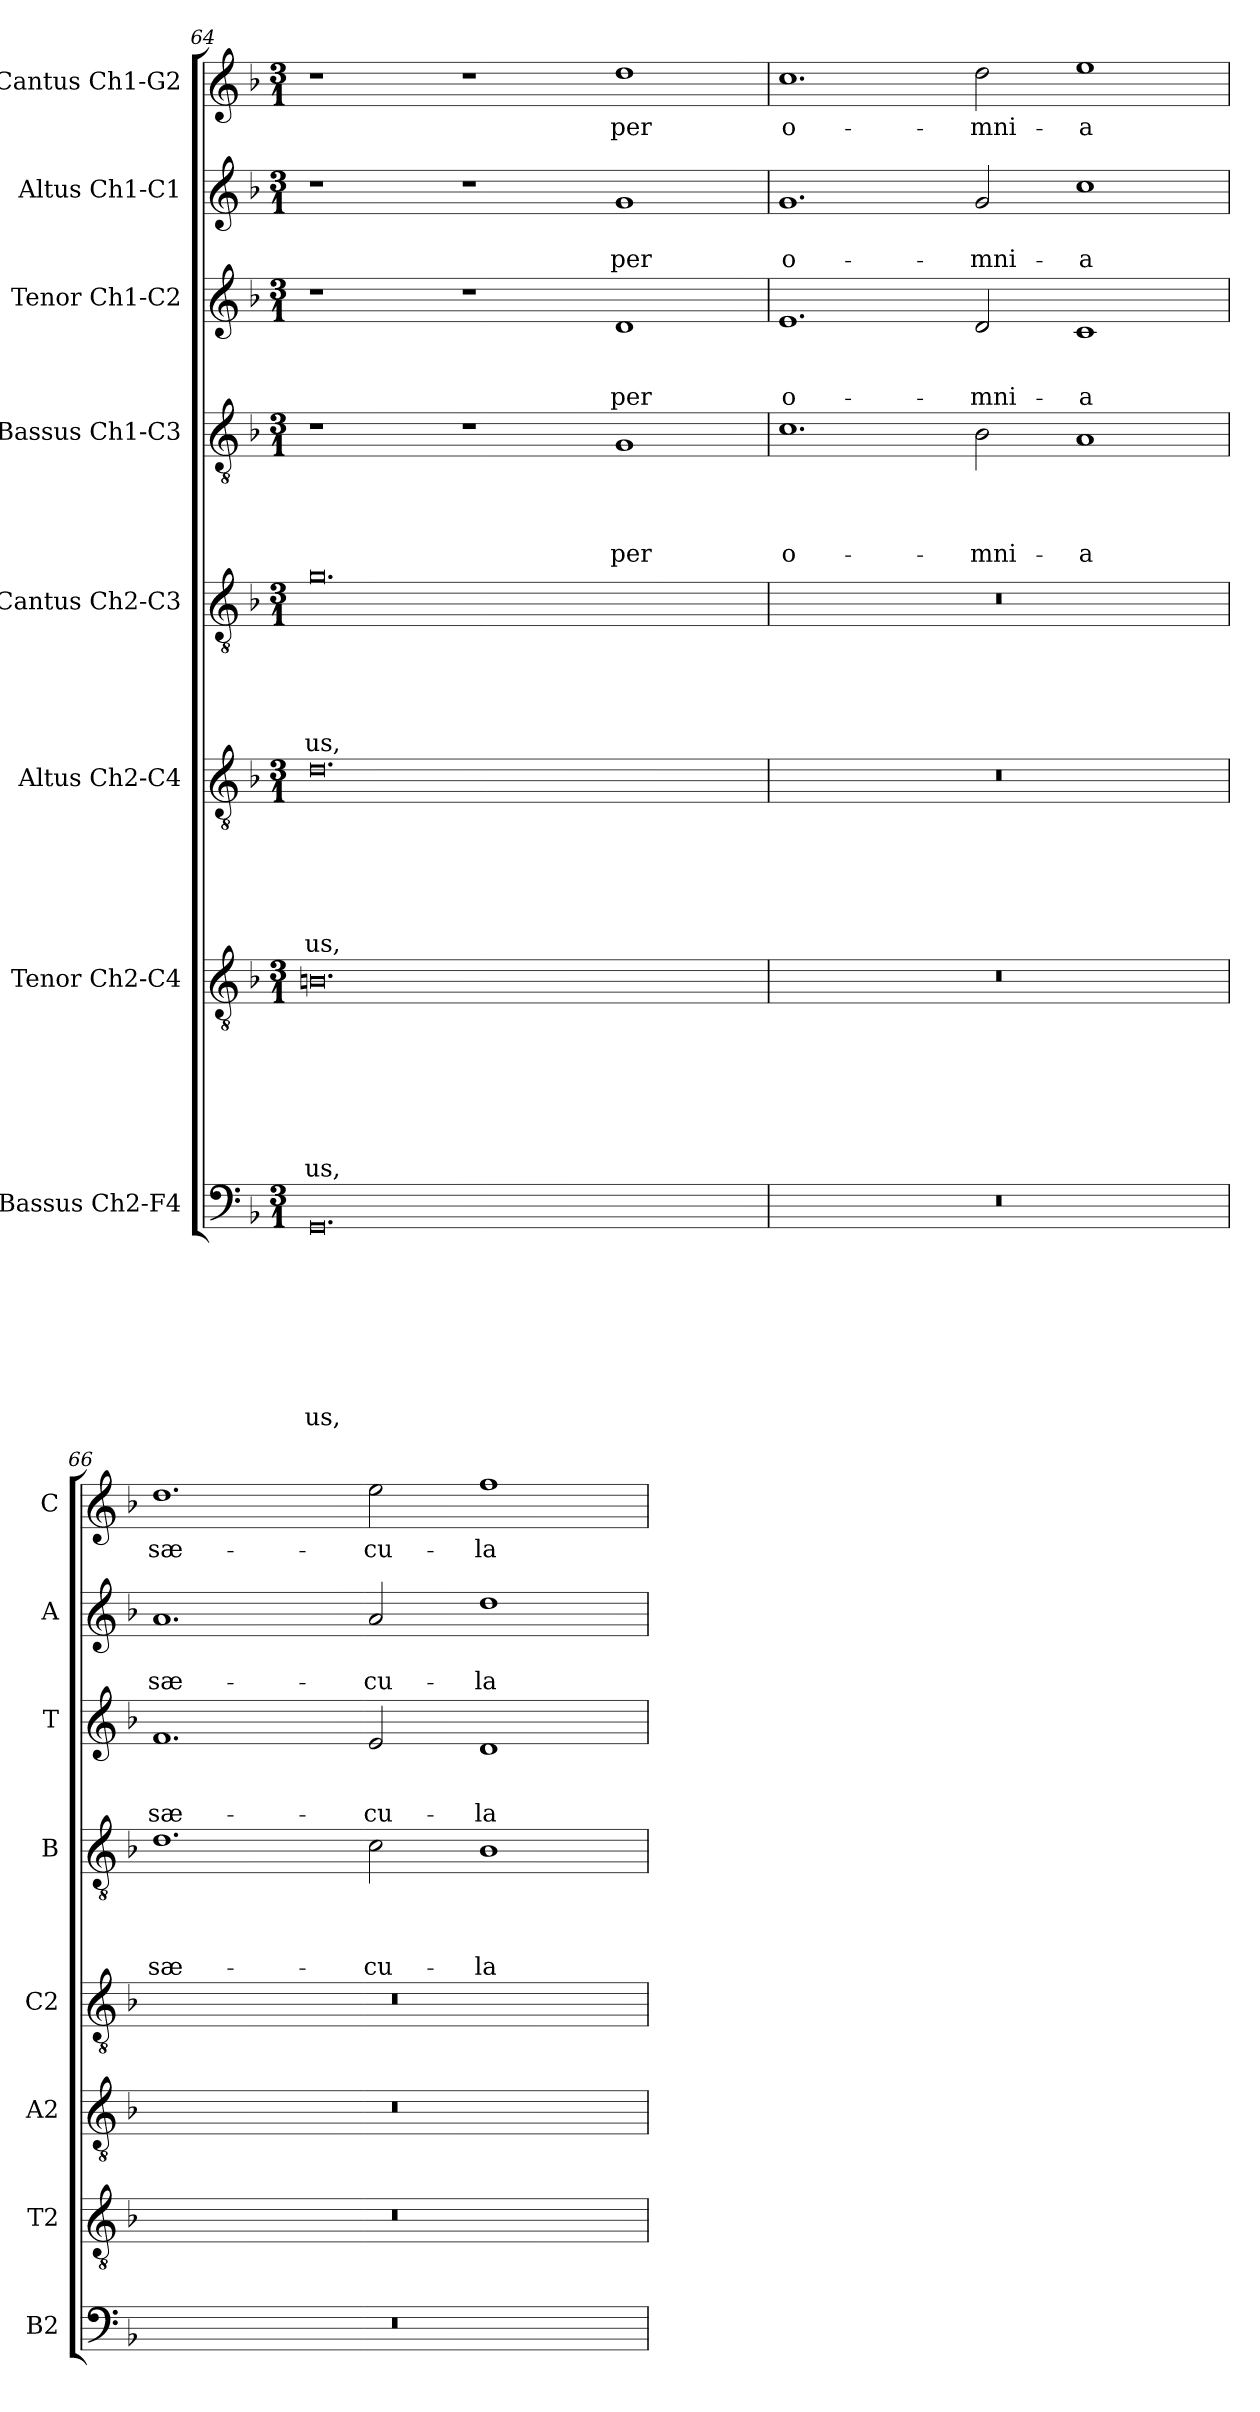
**kern	**text	**text	**text	**text	**text	**text	**text	**text	**kern	**text	**text	**text	**text	**text	**text	**text	**kern	**text	**text	**text	**text	**text	**text	**kern	**text	**text	**text	**text	**text	**kern	**text	**text	**text	**text	**kern	**text	**text	**text	**kern	**text	**text	**kern	**text
*part8	*part8	*part8	*part8	*part8	*part8	*part8	*part8	*part8	*part7	*part7	*part7	*part7	*part7	*part7	*part7	*part7	*part6	*part6	*part6	*part6	*part6	*part6	*part6	*part5	*part5	*part5	*part5	*part5	*part5	*part4	*part4	*part4	*part4	*part4	*part3	*part3	*part3	*part3	*part2	*part2	*part2	*part1	*part1
*staff8	*staff8	*staff8	*staff8	*staff8	*staff8	*staff8	*staff8	*staff8	*staff7	*staff7	*staff7	*staff7	*staff7	*staff7	*staff7	*staff7	*staff6	*staff6	*staff6	*staff6	*staff6	*staff6	*staff6	*staff5	*staff5	*staff5	*staff5	*staff5	*staff5	*staff4	*staff4	*staff4	*staff4	*staff4	*staff3	*staff3	*staff3	*staff3	*staff2	*staff2	*staff2	*staff1	*staff1
*I"Bassus Ch2-F4	*	*	*	*	*	*	*	*	*I"Tenor Ch2-C4	*	*	*	*	*	*	*	*I"Altus Ch2-C4	*	*	*	*	*	*	*I"Cantus Ch2-C3	*	*	*	*	*	*I"Bassus Ch1-C3	*	*	*	*	*I"Tenor Ch1-C2	*	*	*	*I"Altus Ch1-C1	*	*	*I"Cantus Ch1-G2	*
*I'B2	*	*	*	*	*	*	*	*	*I'T2	*	*	*	*	*	*	*	*I'A2	*	*	*	*	*	*	*I'C2	*	*	*	*	*	*I'B	*	*	*	*	*I'T	*	*	*	*I'A	*	*	*I'C	*
*clefF4	*	*	*	*	*	*	*	*	*clefGv2	*	*	*	*	*	*	*	*clefGv2	*	*	*	*	*	*	*clefGv2	*	*	*	*	*	*clefGv2	*	*	*	*	*clefG2	*	*	*	*clefG2	*	*	*clefG2	*
*k[b-]	*	*	*	*	*	*	*	*	*k[b-]	*	*	*	*	*	*	*	*k[b-]	*	*	*	*	*	*	*k[b-]	*	*	*	*	*	*k[b-]	*	*	*	*	*k[b-]	*	*	*	*k[b-]	*	*	*k[b-]	*
*F:	*	*	*	*	*	*	*	*	*F:	*	*	*	*	*	*	*	*F:	*	*	*	*	*	*	*F:	*	*	*	*	*	*F:	*	*	*	*	*F:	*	*	*	*F:	*	*	*F:	*
*M3/1	*	*	*	*	*	*	*	*	*M3/1	*	*	*	*	*	*	*	*M3/1	*	*	*	*	*	*	*M3/1	*	*	*	*	*	*M3/1	*	*	*	*	*M3/1	*	*	*	*M3/1	*	*	*M3/1	*
=64	=64	=64	=64	=64	=64	=64	=64	=64	=64	=64	=64	=64	=64	=64	=64	=64	=64	=64	=64	=64	=64	=64	=64	=64	=64	=64	=64	=64	=64	=64	=64	=64	=64	=64	=64	=64	=64	=64	=64	=64	=64	=64	=64
!	!	!	!	!	!	!	!	!LO:LY:b	!	!	!	!	!	!	!	!LO:LY:b	!	!	!	!	!	!	!LO:LY:b	!	!	!	!	!	!LO:LY:b	!	!	!	!	!	!	!	!	!	!	!	!	!	!
0.GG	.	.	.	.	.	.	.	-us,	0.Bn	.	.	.	.	.	.	-us,	0.d	.	.	.	.	.	-us,	0.g	.	.	.	.	-us,	1r	.	.	.	.	1r	.	.	.	1r	.	.	1r	.
.	.	.	.	.	.	.	.	.	.	.	.	.	.	.	.	.	.	.	.	.	.	.	.	.	.	.	.	.	.	1r	.	.	.	.	1r	.	.	.	1r	.	.	1r	.
!	!	!	!	!	!	!	!	!	!	!	!	!	!	!	!	!	!	!	!	!	!	!	!	!	!	!	!	!	!	!	!	!	!	!LO:LY:b	!	!	!	!LO:LY:b	!	!	!LO:LY:b	!	!LO:LY:b
.	.	.	.	.	.	.	.	.	.	.	.	.	.	.	.	.	.	.	.	.	.	.	.	.	.	.	.	.	.	1G	.	.	.	per	1d	.	.	per	1g	.	per	1dd	per
!!LO:PB:g=z
=65	=65	=65	=65	=65	=65	=65	=65	=65	=65	=65	=65	=65	=65	=65	=65	=65	=65	=65	=65	=65	=65	=65	=65	=65	=65	=65	=65	=65	=65	=65	=65	=65	=65	=65	=65	=65	=65	=65	=65	=65	=65	=65	=65
!	!	!	!	!	!	!	!	!	!	!	!	!	!	!	!	!	!	!	!	!	!	!	!	!	!	!	!	!	!	!	!	!	!	!LO:LY:b	!	!	!	!LO:LY:b	!	!	!LO:LY:b	!	!LO:LY:b
0.r	.	.	.	.	.	.	.	.	0.r	.	.	.	.	.	.	.	0.r	.	.	.	.	.	.	0.r	.	.	.	.	.	1.c	.	.	.	o-	1.e	.	.	o-	1.g	.	o-	1.cc	o-
!	!	!	!	!	!	!	!	!	!	!	!	!	!	!	!	!	!	!	!	!	!	!	!	!	!	!	!	!	!	!	!	!	!	!LO:LY:b	!	!	!	!LO:LY:b	!	!	!LO:LY:b	!	!LO:LY:b
.	.	.	.	.	.	.	.	.	.	.	.	.	.	.	.	.	.	.	.	.	.	.	.	.	.	.	.	.	.	2B-\	.	.	.	-mni-	2d/	.	.	-mni-	2g/	.	-mni-	2dd\	-mni-
!	!	!	!	!	!	!	!	!	!	!	!	!	!	!	!	!	!	!	!	!	!	!	!	!	!	!	!	!	!	!	!	!	!	!LO:LY:b	!	!	!	!LO:LY:b	!	!	!LO:LY:b	!	!LO:LY:b
.	.	.	.	.	.	.	.	.	.	.	.	.	.	.	.	.	.	.	.	.	.	.	.	.	.	.	.	.	.	1A	.	.	.	-a	1c	.	.	-a	1cc	.	-a	1ee	-a
=66	=66	=66	=66	=66	=66	=66	=66	=66	=66	=66	=66	=66	=66	=66	=66	=66	=66	=66	=66	=66	=66	=66	=66	=66	=66	=66	=66	=66	=66	=66	=66	=66	=66	=66	=66	=66	=66	=66	=66	=66	=66	=66	=66
!	!	!	!	!	!	!	!	!	!	!	!	!	!	!	!	!	!	!	!	!	!	!	!	!	!	!	!	!	!	!	!	!	!	!LO:LY:b	!	!	!	!LO:LY:b	!	!	!LO:LY:b	!	!LO:LY:b
0.r	.	.	.	.	.	.	.	.	0.r	.	.	.	.	.	.	.	0.r	.	.	.	.	.	.	0.r	.	.	.	.	.	1.d	.	.	.	sæ-	1.f	.	.	sæ-	1.a	.	sæ-	1.dd	sæ-
!	!	!	!	!	!	!	!	!	!	!	!	!	!	!	!	!	!	!	!	!	!	!	!	!	!	!	!	!	!	!	!	!	!	!LO:LY:b	!	!	!	!LO:LY:b	!	!	!LO:LY:b	!	!LO:LY:b
.	.	.	.	.	.	.	.	.	.	.	.	.	.	.	.	.	.	.	.	.	.	.	.	.	.	.	.	.	.	2c\	.	.	.	-cu-	2e/	.	.	-cu-	2a/	.	-cu-	2ee\	-cu-
!	!	!	!	!	!	!	!	!	!	!	!	!	!	!	!	!	!	!	!	!	!	!	!	!	!	!	!	!	!	!	!	!	!	!LO:LY:b	!	!	!	!LO:LY:b	!	!	!LO:LY:b	!	!LO:LY:b
.	.	.	.	.	.	.	.	.	.	.	.	.	.	.	.	.	.	.	.	.	.	.	.	.	.	.	.	.	.	1B-	.	.	.	-la	1d	.	.	-la	1dd	.	-la	1ff	-la
=	=	=	=	=	=	=	=	=	=	=	=	=	=	=	=	=	=	=	=	=	=	=	=	=	=	=	=	=	=	=	=	=	=	=	=	=	=	=	=	=	=	=	=
*-	*-	*-	*-	*-	*-	*-	*-	*-	*-	*-	*-	*-	*-	*-	*-	*-	*-	*-	*-	*-	*-	*-	*-	*-	*-	*-	*-	*-	*-	*-	*-	*-	*-	*-	*-	*-	*-	*-	*-	*-	*-	*-	*-
